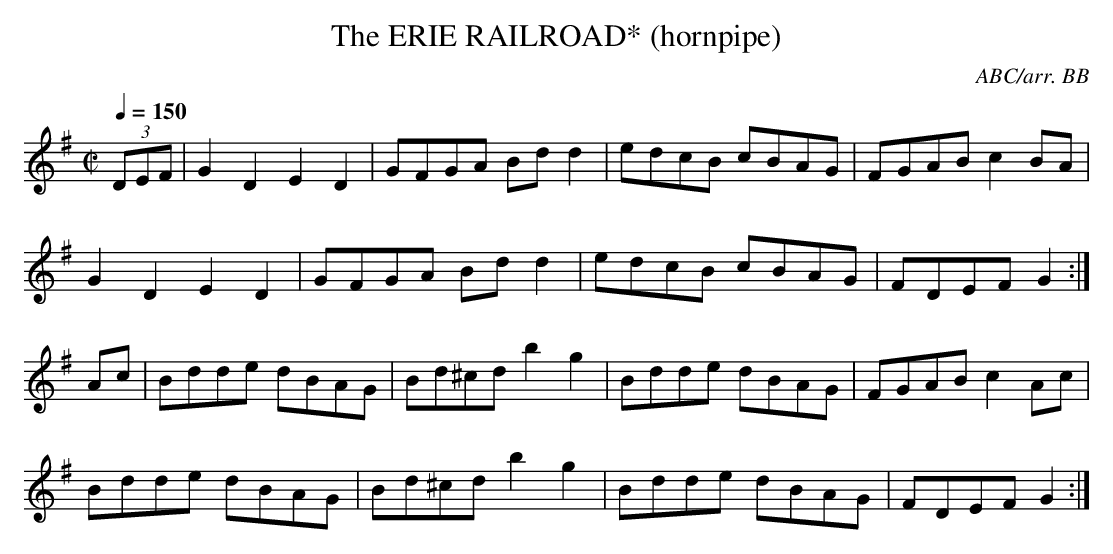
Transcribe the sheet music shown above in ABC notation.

X:1
T:ERIE RAILROAD* (hornpipe), The
C:ABC/arr. BB
Q:1/4=150
Y:"straight jig"
M:C|
L:1/8 % dotted rhythm
K:G
(3DEF|G2D2E2D2|GFGA Bdd2|edcB cBAG|FGAB c2BA |
G2D2E2D2|GFGA Bdd2|edcB cBAG|FDEF G2 :|
Ac|Bdde dBAG|Bd^cd b2g2|Bdde dBAG|FGAB c2Ac |
Bdde dBAG|Bd^cd b2g2|Bdde dBAG|FDEF G2 :|
